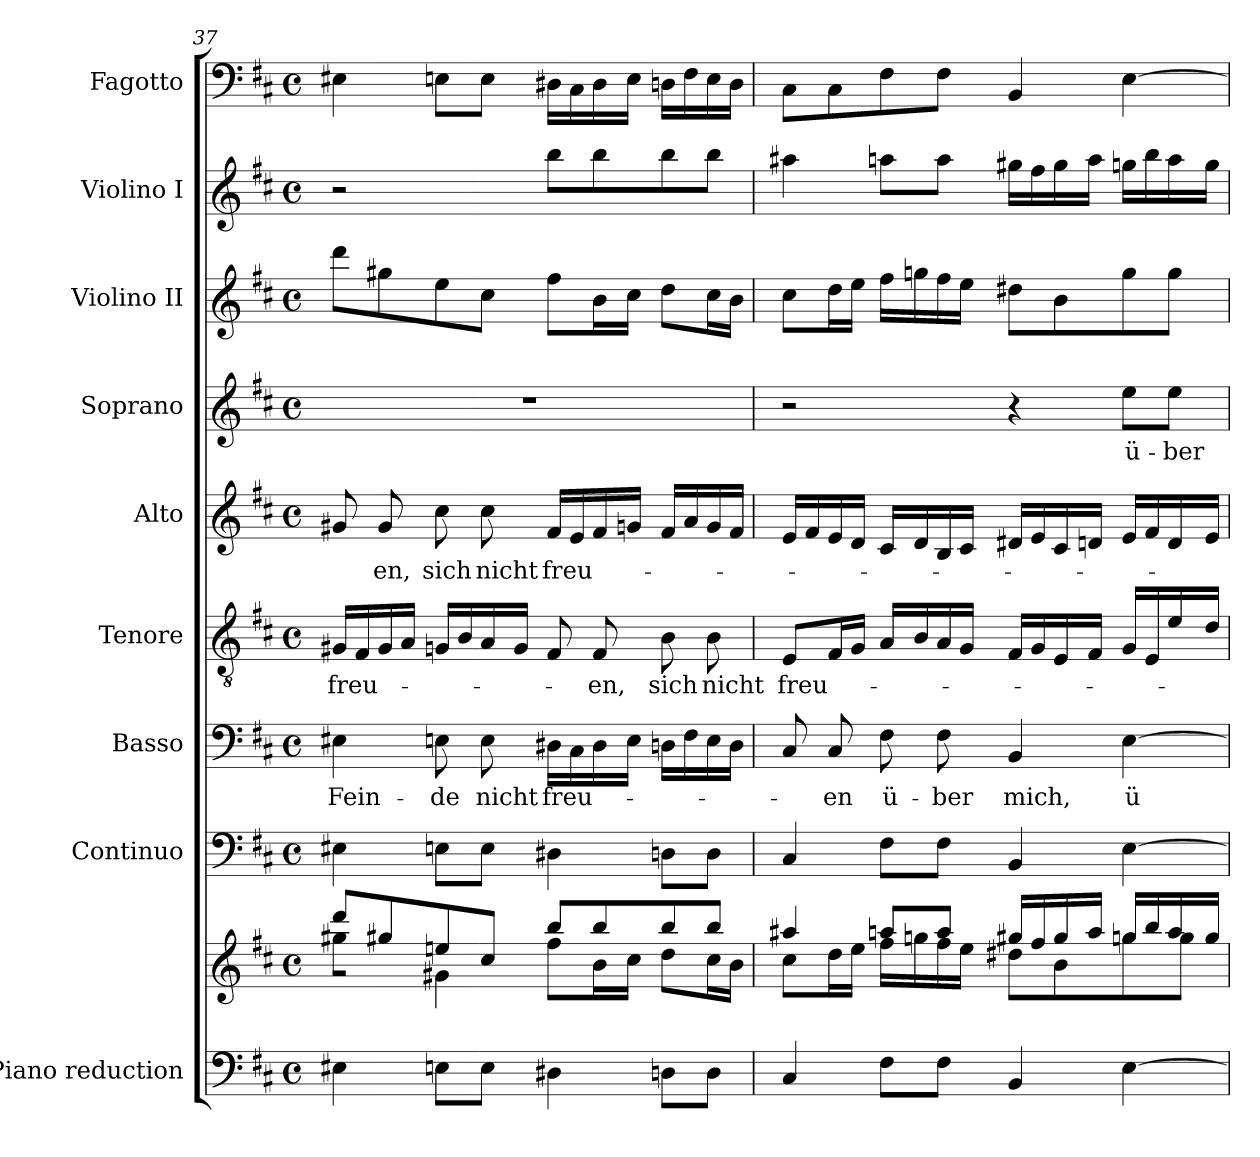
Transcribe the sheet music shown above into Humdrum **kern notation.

**kern	**kern	**kern	**kern	**text	**kern	**text	**kern	**text	**kern	**text	**kern	**kern	**kern
*part9	*part9	*part8	*part7	*part7	*part6	*part6	*part5	*part5	*part4	*part4	*part3	*part2	*part1
*staff10	*staff9	*staff8	*staff7	*staff7	*staff6	*staff6	*staff5	*staff5	*staff4	*staff4	*staff3	*staff2	*staff1
*I"Piano reduction	*	*I"Continuo	*I"Basso	*	*I"Tenore	*	*I"Alto	*	*I"Soprano	*	*I"Violino II	*I"Violino I	*I"Fagotto
*I'Pno	*	*	*	*	*	*	*	*	*	*	*I'Vln	*I'Vln	*
!!LO:PB:g=z
*clefF4	*clefG2	*clefF4	*clefF4	*	*clefGv2	*	*clefG2	*	*clefG2	*	*clefG2	*clefG2	*clefF4
*k[f#c#]	*k[f#c#]	*k[f#c#]	*k[f#c#]	*	*k[f#c#]	*	*k[f#c#]	*	*k[f#c#]	*	*k[f#c#]	*k[f#c#]	*k[f#c#]
*M4/4	*M4/4	*M4/4	*M4/4	*	*M4/4	*	*M4/4	*	*M4/4	*	*M4/4	*M4/4	*M4/4
*met(c)	*met(c)	*met(c)	*met(c)	*	*met(c)	*	*met(c)	*	*met(c)	*	*met(c)	*met(c)	*met(c)
=37	=37	=37	=37	=37	=37	=37	=37	=37	=37	=37	=37	=37	=37
*	*^	*	*	*	*	*	*	*	*	*	*	*	*
*	*	*^	*	*	*	*	*	*	*	*	*	*	*	*
!	!	!	!	!	!	!LO:LY:b	!	!LO:LY:b	!	!	!	!	!	!	!
4E#X\	8ddd/L	2rg	4gg#X!\	4E#X\	4E#X\	Fein-	16G#X/LL	freu-	8g#X/	.	1r	.	8ddd\L	2r	4E#X\
.	.	.	.	.	.	.	16F#/	.	.	.	.	.	.	.	.
!	!	!	!	!	!	!	!	!	!	!LO:LY:b	!	!	!	!	!
.	8gg#X/	.	.	.	.	.	16G#/	.	8g#/	-en,	.	.	8gg#X\	.	.
.	.	.	.	.	.	.	16A/JJ	.	.	.	.	.	.	.	.
!	!	!	!	!	!	!LO:LY:b	!	!	!	!LO:LY:b	!	!	!	!	!
8En\L	8een/	.	4g#X!\	8En\L	8En\	de	16Gn/LL	.	8cc#\	sich	.	.	8ee\	.	8En\L
.	.	.	.	.	.	.	16B/	.	.	.	.	.	.	.	.
!	!	!	!	!	!	!LO:LY:b	!	!	!	!LO:LY:b	!	!	!	!	!
8E\J	8cc#/J	.	.	8E\J	8E\	nicht	16A/	.	8cc#\	nicht	.	.	8cc#\J	.	8E\J
.	.	.	.	.	.	.	16G/JJ	.	.	.	.	.	.	.	.
!	!	!	!	!	!	!LO:LY:b	!	!	!	!LO:LY:b	!	!	!	!	!
4D#X\	8bb/L	8ff#\L	2ryy	4D#X\	16D#X\LL	freu-	8F#/	.	16f#/LL	freu-	.	.	8ff#\L	8bb\L	16D#X\LL
.	.	.	.	.	16C#\	.	.	.	16e/	.	.	.	.	.	16C#\
!	!	!	!	!	!	!	!	!LO:LY:b	!	!	!	!	!	!	!
.	8bb/	16b\L	.	.	16D#\	.	8F#/	en,	16f#/	.	.	.	16b\L	8bb\	16D#\
.	.	16cc#\JJ	.	.	16E\JJ	.	.	.	16gn/JJ	.	.	.	16cc#\JJ	.	16E\JJ
!	!	!	!	!	!	!	!	!LO:LY:b	!	!	!	!	!	!	!
8Dn\L	8bb/	8dd\L	.	8Dn\L	16Dn\LL	.	8B\	sich	16f#/LL	.	.	.	8dd\L	8bb\	16Dn\LL
.	.	.	.	.	16F#\	.	.	.	16a/	.	.	.	.	.	16F#\
!	!	!	!	!	!	!	!	!LO:LY:b	!	!	!	!	!	!	!
8D\J	8bb/J	16cc#\L	.	8D\J	16E\	.	8B\	nicht	16g/	.	.	.	16cc#\L	8bb\J	16E\
.	.	16b\JJ	.	.	16D\JJ	.	.	.	16f#/JJ	.	.	.	16b\JJ	.	16D\JJ
*	*	*v	*v	*	*	*	*	*	*	*	*	*	*	*	*
=38	=38	=38	=38	=38	=38	=38	=38	=38	=38	=38	=38	=38	=38	=38
!	!	!	!	!	!	!	!LO:LY:b	!	!	!	!	!	!	!
4C#/	4aa#X/	8cc#\L	4C#/	8C#/	.	8E/L	freu-	16e/LL	.	2r	.	8cc#\L	4aa#X\	8C#\L
.	.	.	.	.	.	.	.	16f#/	.	.	.	.	.	.
!	!	!	!	!	!LO:LY:b	!	!	!	!	!	!	!	!	!
.	.	16dd\L	.	8C#/	en	16F#/L	.	16e/	.	.	.	16dd\L	.	8C#\
.	.	16ee\JJ	.	.	.	16G/JJ	.	16d/JJ	.	.	.	16ee\JJ	.	.
!	!	!	!	!	!LO:LY:b	!	!	!	!	!	!	!	!	!
8F#\L	8aan/L	16ff#\LL	8F#\L	8F#\	ü-	16A/LL	.	16c#/LL	.	.	.	16ff#\LL	8aan\L	8F#\
.	.	16ggn\	.	.	.	16B/	.	16d/	.	.	.	16ggn\	.	.
!	!	!	!	!	!LO:LY:b	!	!	!	!	!	!	!	!	!
8F#\J	8aa/J	16ff#\	8F#\J	8F#\	ber	16A/	.	16B/	.	.	.	16ff#\	8aa\J	8F#\J
.	.	16ee\JJ	.	.	.	16G/JJ	.	16c#/JJ	.	.	.	16ee\JJ	.	.
!	!	!	!	!	!LO:LY:b	!	!	!	!	!	!	!	!	!
4BB/	16gg#X/LL	8dd#X\L	4BB/	4BB/	mich,	16F#/LL	.	16d#X/LL	.	4r	.	8dd#X\L	16gg#X\LL	4BB/
.	16ff#/	.	.	.	.	16G/	.	16e/	.	.	.	.	16ff#\	.
.	16gg#/	8b\	.	.	.	16E/	.	16c#/	.	.	.	8b\	16gg#\	.
.	16aa/JJ	.	.	.	.	16F#/JJ	.	16dn/JJ	.	.	.	.	16aa\JJ	.
!	!	!	!	!	!LO:LY:b	!	!	!	!	!	!LO:LY:b	!	!	!
[4E\	16ggn/LL	8gg\	[4E\	[4E\	ü-	16G/LL	.	16e/LL	.	8ee\L	ü-	8gg\	16ggn\LL	[4E\
.	16bb/	.	.	.	.	16E/	.	16f#/	.	.	.	.	16bb\	.
!	!	!	!	!	!	!	!	!	!	!	!LO:LY:b	!	!	!
.	16aa/	8gg\J	.	.	.	16e/	.	16d/	.	8ee\J	-ber	8gg\J	16aa\	.
.	16gg/JJ	.	.	.	.	16d/JJ	.	16e/JJ	.	.	.	.	16gg\JJ	.
*	*v	*v	*	*	*	*	*	*	*	*	*	*	*	*
=	=	=	=	=	=	=	=	=	=	=	=	=	=
*-	*-	*-	*-	*-	*-	*-	*-	*-	*-	*-	*-	*-	*-
